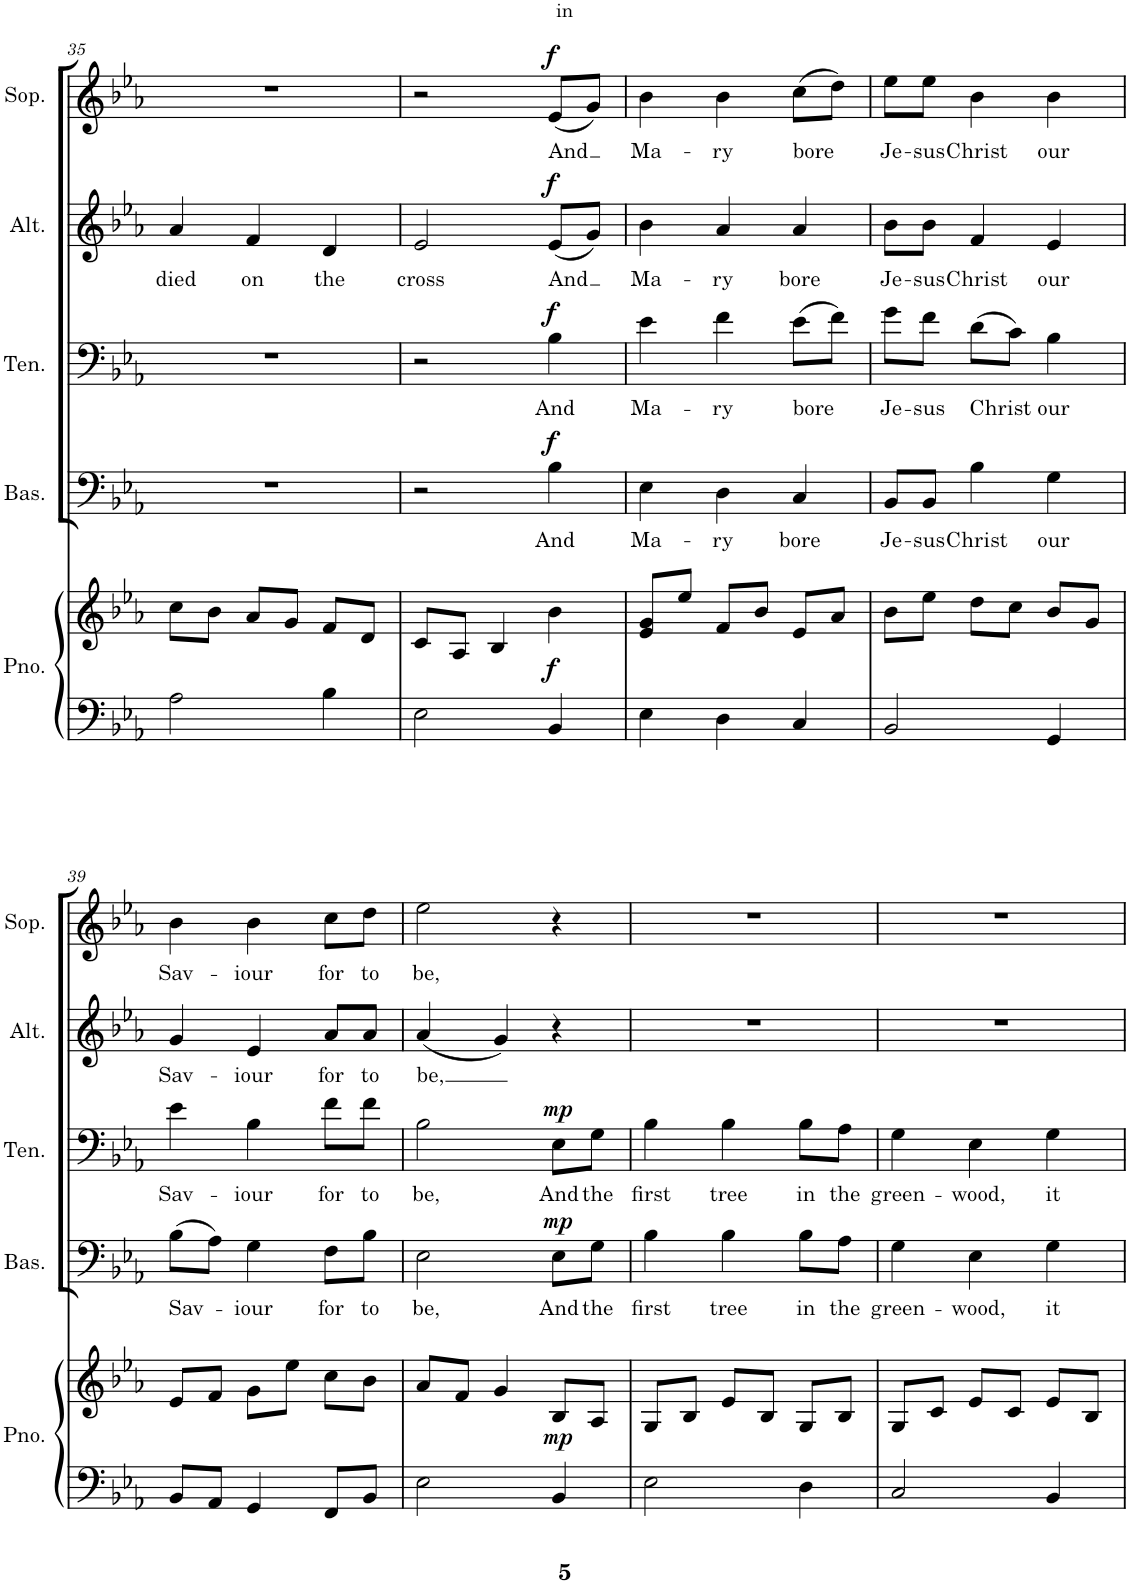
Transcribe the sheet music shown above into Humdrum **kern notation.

**kern	**kern	**dynam	**kern	**text	**dynam	**kern	**text	**dynam	**kern	**text	**dynam	**kern	**text	**dynam
*part5	*part5	*part5	*part4	*part4	*part4	*part3	*part3	*part3	*part2	*part2	*part2	*part1	*part1	*part1
*staff6	*staff5	*staff5/6	*staff4	*staff4	*staff4	*staff3	*staff3	*staff3	*staff2	*staff2	*staff2	*staff1	*staff1	*staff1
*I"Piano	*	*	*I"Bass	*	*	*I"Tenor	*	*	*I"Alto	*	*	*I"Soprano	*	*
*I'Pno.	*	*	*I'Bas.	*	*	*I'Ten.	*	*	*I'Alt.	*	*	*I'Sop.	*	*
!!LO:PB:g=z
*clefF4	*clefG2	*	*clefF4	*	*	*clefF4	*	*	*clefG2	*	*	*clefG2	*	*
*k[b-e-a-]	*k[b-e-a-]	*	*k[b-e-a-]	*	*	*k[b-e-a-]	*	*	*k[b-e-a-]	*	*	*k[b-e-a-]	*	*
*M3/4	*M3/4	*	*M3/4	*	*	*M3/4	*	*	*M3/4	*	*	*M3/4	*	*
=35	=35	=35	=35	=35	=35	=35	=35	=35	=35	=35	=35	=35	=35	=35
!	!	!	!	!	!	!	!	!	!	!LO:LY:b	!	!	!	!
2A-\	8cc\L	.	2.r	.	.	2.r	.	.	4a-/	died	.	2.r	.	.
.	8b-\J	.	.	.	.	.	.	.	.	.	.	.	.	.
!	!	!	!	!	!	!	!	!	!	!LO:LY:b	!	!	!	!
.	8a-/L	.	.	.	.	.	.	.	4f/	on	.	.	.	.
.	8g/J	.	.	.	.	.	.	.	.	.	.	.	.	.
!	!	!	!	!	!	!	!	!	!	!LO:LY:b	!	!	!	!
4B-\	8f/L	.	.	.	.	.	.	.	4d/	the	.	.	.	.
.	8d/J	.	.	.	.	.	.	.	.	.	.	.	.	.
=36	=36	=36	=36	=36	=36	=36	=36	=36	=36	=36	=36	=36	=36	=36
!	!	!	!	!	!	!	!	!	!	!LO:LY:b	!	!	!	!
2E-\	8c/L	.	2r	.	.	2r	.	.	2e-/	cross	.	2r	.	.
.	8A-/J	.	.	.	.	.	.	.	.	.	.	.	.	.
.	4B-/	.	.	.	.	.	.	.	.	.	.	.	.	.
!	!	!LO:DY:b	!	!LO:LY:b	!LO:DY:a	!	!LO:LY:b	!LO:DY:a	!	!LO:LY:b	!LO:DY:a	!	!LO:LY:b	!LO:DY:a
4BB-/	4b-\	f	4B-\	And	f	4B-\	And	f	(8e-/L	And	f	(8e-/L	And	f
.	.	.	.	.	.	.	.	.	8g/J)	.	.	8g/J)	.	.
=37	=37	=37	=37	=37	=37	=37	=37	=37	=37	=37	=37	=37	=37	=37
!	!	!	!	!LO:LY:b	!	!	!LO:LY:b	!	!	!LO:LY:b	!	!	!LO:LY:b	!
4E-\	8e-/ 8g/L	.	4E-\	Ma-	.	4e-\	Ma-	.	4b-\	Ma-	.	4b-\	Ma-	.
.	8ee-/J	.	.	.	.	.	.	.	.	.	.	.	.	.
!	!	!	!	!LO:LY:b	!	!	!LO:LY:b	!	!	!LO:LY:b	!	!	!LO:LY:b	!
4D\	8f/L	.	4D\	-ry	.	4f\	-ry	.	4a-/	-ry	.	4b-\	-ry	.
.	8b-/J	.	.	.	.	.	.	.	.	.	.	.	.	.
!	!	!	!	!LO:LY:b	!	!	!LO:LY:b	!	!	!LO:LY:b	!	!	!LO:LY:b	!
4C/	8e-/L	.	4C/	bore	.	(8e-\L	bore	.	4a-/	bore	.	(8cc\L	bore	.
.	8a-/J	.	.	.	.	8f\J)	.	.	.	.	.	8dd\J)	.	.
=38	=38	=38	=38	=38	=38	=38	=38	=38	=38	=38	=38	=38	=38	=38
!	!	!	!	!LO:LY:b	!	!	!LO:LY:b	!	!	!LO:LY:b	!	!	!LO:LY:b	!
2BB-/	8b-\L	.	8BB-/L	Je-	.	8g\L	Je-	.	8b-\L	Je-	.	8ee-\L	Je-	.
!	!	!	!	!LO:LY:b	!	!	!LO:LY:b	!	!	!LO:LY:b	!	!	!LO:LY:b	!
.	8ee-\J	.	8BB-/J	-sus	.	8f\J	-sus	.	8b-\J	-sus	.	8ee-\J	-sus	.
!	!	!	!	!LO:LY:b	!	!	!LO:LY:b	!	!	!LO:LY:b	!	!	!LO:LY:b	!
.	8dd\L	.	4B-\	Christ	.	(8d\L	Christ	.	4f/	Christ	.	4b-\	Christ	.
.	8cc\J	.	.	.	.	8c\J)	.	.	.	.	.	.	.	.
!	!	!	!	!LO:LY:b	!	!	!LO:LY:b	!	!	!LO:LY:b	!	!	!LO:LY:b	!
4GG/	8b-/L	.	4G\	our	.	4B-\	our	.	4e-/	our	.	4b-\	our	.
.	8g/J	.	.	.	.	.	.	.	.	.	.	.	.	.
!!LO:LB:g=z
=39	=39	=39	=39	=39	=39	=39	=39	=39	=39	=39	=39	=39	=39	=39
!	!	!	!	!LO:LY:b	!	!	!LO:LY:b	!	!	!LO:LY:b	!	!	!LO:LY:b	!
8BB-/L	8e-/L	.	(8B-\L	Sav-	.	4e-\	Sav-	.	4g/	Sav-	.	4b-\	Sav-	.
8AA-/J	8f/J	.	8A-\J)	.	.	.	.	.	.	.	.	.	.	.
!	!	!	!	!LO:LY:b	!	!	!LO:LY:b	!	!	!LO:LY:b	!	!	!LO:LY:b	!
4GG/	8g\L	.	4G\	-iour	.	4B-\	-iour	.	4e-/	-iour	.	4b-\	-iour	.
.	8ee-\J	.	.	.	.	.	.	.	.	.	.	.	.	.
!	!	!	!	!LO:LY:b	!	!	!LO:LY:b	!	!	!LO:LY:b	!	!	!LO:LY:b	!
8FF/L	8cc\L	.	8F\L	for	.	8f\L	for	.	8a-/L	for	.	8cc\L	for	.
!	!	!	!	!LO:LY:b	!	!	!LO:LY:b	!	!	!LO:LY:b	!	!	!LO:LY:b	!
8BB-/J	8b-\J	.	8B-\J	to	.	8f\J	to	.	8a-/J	to	.	8dd\J	to	.
=40	=40	=40	=40	=40	=40	=40	=40	=40	=40	=40	=40	=40	=40	=40
!	!	!	!	!LO:LY:b	!	!	!LO:LY:b	!	!	!LO:LY:b	!	!	!LO:LY:b	!
2E-\	8a-/L	.	2E-\	be,	.	2B-\	be,	.	(4a-/	be,	.	2ee-\	be,	.
.	8f/J	.	.	.	.	.	.	.	.	.	.	.	.	.
.	4g/	.	.	.	.	.	.	.	4g/)	.	.	.	.	.
!	!	!LO:DY:b	!	!LO:LY:b	!LO:DY:a	!	!LO:LY:b	!LO:DY:a	!	!	!	!	!	!
4BB-/	8B-/L	mp	8E-\L	And	mp	8E-\L	And	mp	4r	.	.	4r	.	.
!	!	!	!	!LO:LY:b	!	!	!LO:LY:b	!	!	!	!	!	!	!
.	8A-/J	.	8G\J	the	.	8G\J	the	.	.	.	.	.	.	.
=41	=41	=41	=41	=41	=41	=41	=41	=41	=41	=41	=41	=41	=41	=41
!	!	!	!	!LO:LY:b	!	!	!LO:LY:b	!	!	!	!	!	!	!
2E-\	8G/L	.	4B-\	first	.	4B-\	first	.	2.r	.	.	2.r	.	.
.	8B-/J	.	.	.	.	.	.	.	.	.	.	.	.	.
!	!	!	!	!LO:LY:b	!	!	!LO:LY:b	!	!	!	!	!	!	!
.	8e-/L	.	4B-\	tree	.	4B-\	tree	.	.	.	.	.	.	.
.	8B-/J	.	.	.	.	.	.	.	.	.	.	.	.	.
!	!	!	!	!LO:LY:b	!	!	!LO:LY:b	!	!	!	!	!	!	!
4D\	8G/L	.	8B-\L	in	.	8B-\L	in	.	.	.	.	.	.	.
!	!	!	!	!LO:LY:b	!	!	!LO:LY:b	!	!	!	!	!	!	!
.	8B-/J	.	8A-\J	the	.	8A-\J	the	.	.	.	.	.	.	.
=42	=42	=42	=42	=42	=42	=42	=42	=42	=42	=42	=42	=42	=42	=42
!	!	!	!	!LO:LY:b	!	!	!LO:LY:b	!	!	!	!	!	!	!
2C/	8G/L	.	4G\	green-	.	4G\	green-	.	2.r	.	.	2.r	.	.
.	8c/J	.	.	.	.	.	.	.	.	.	.	.	.	.
!	!	!	!	!LO:LY:b	!	!	!LO:LY:b	!	!	!	!	!	!	!
.	8e-/L	.	4E-\	-wood,	.	4E-\	-wood,	.	.	.	.	.	.	.
.	8c/J	.	.	.	.	.	.	.	.	.	.	.	.	.
!	!	!	!	!LO:LY:b	!	!	!LO:LY:b	!	!	!	!	!	!	!
4BB-/	8e-/L	.	4G\	it	.	4G\	it	.	.	.	.	.	.	.
.	8B-/J	.	.	.	.	.	.	.	.	.	.	.	.	.
=	=	=	=	=	=	=	=	=	=	=	=	=	=	=
*-	*-	*-	*-	*-	*-	*-	*-	*-	*-	*-	*-	*-	*-	*-
